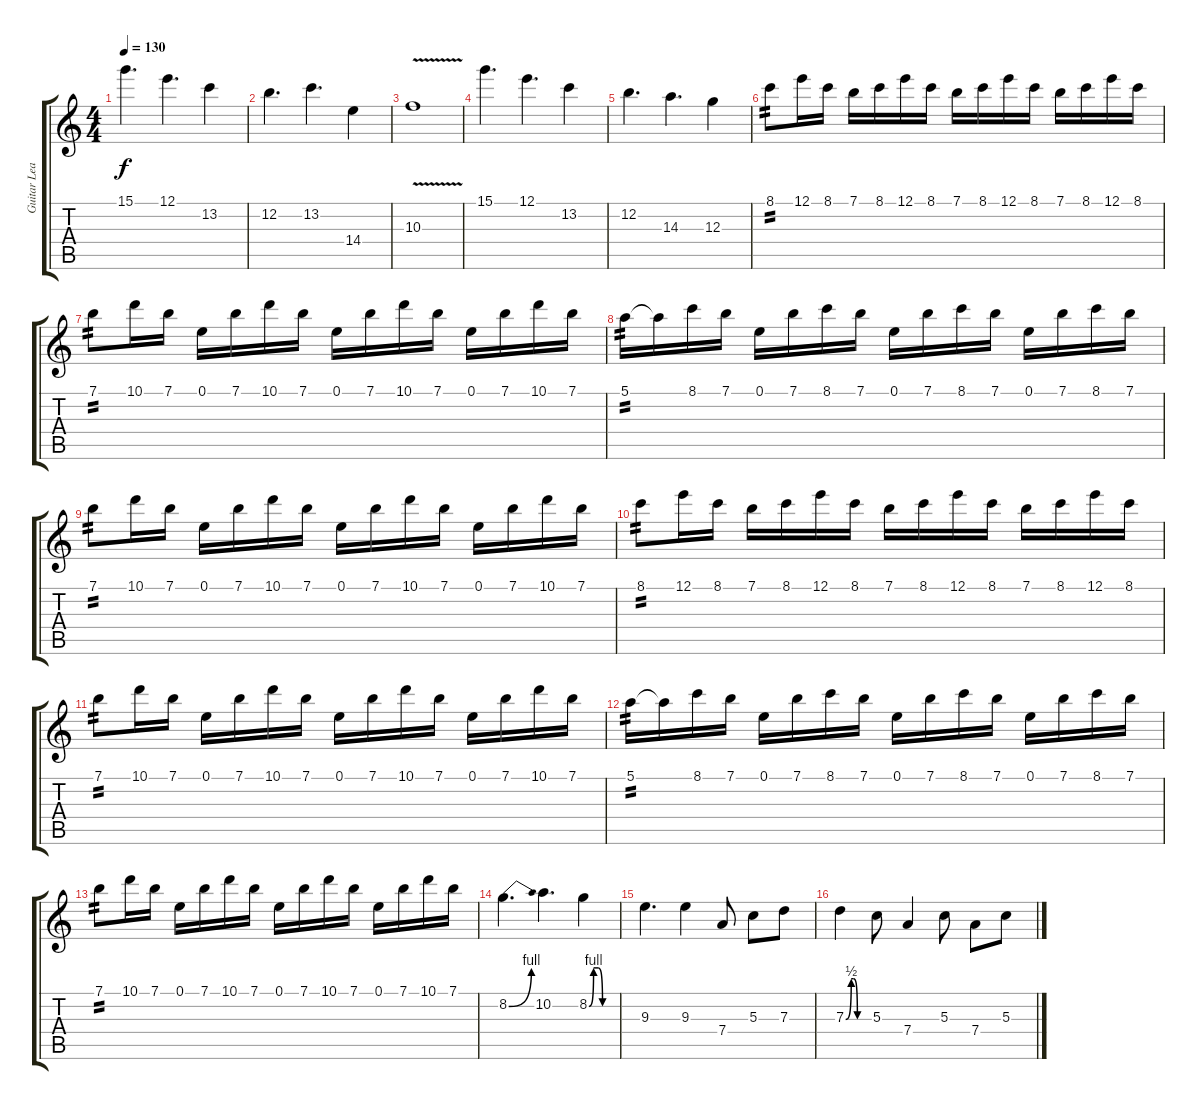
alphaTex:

\track ("Guitar Lead" "Guitar Lea") {instrument overdrivenguitar}
\staff {score tabs}
\tuning (E4 B3 G3 D3 A2 E2) {hide}
\ts (4 4)
\tempo 130
\clef g2
\ks c
15.1.4{d dy f} 12.1.4{d} 13.2.4 |
12.2.4{d} 13.2.4{d} 14.4.4 |
10.3{v}.1 |
15.1.4{d} 12.1.4{d} 13.2.4 |
12.2.4{d} 14.3.4{d} 12.3.4 |
8.1.8{tp 2} 12.1.16 8.1.16 7.1.16 8.1.16 12.1.16 8.1.16 7.1.16 8.1.16 12.1.16 8.1.16 7.1.16 8.1.16 12.1.16 8.1.16 |
7.1.8{tp 2} 10.1.16 7.1.16 0.1.16 7.1.16 10.1.16 7.1.16 0.1.16 7.1.16 10.1.16 7.1.16 0.1.16 7.1.16 10.1.16 7.1.16 |
5.1.16{tp 2} 5.1{t}.16 8.1.16 7.1.16 0.1.16 7.1.16 8.1.16 7.1.16 0.1.16 7.1.16 8.1.16 7.1.16 0.1.16 7.1.16 8.1.16 7.1.16 |
7.1.8{tp 2} 10.1.16 7.1.16 0.1.16 7.1.16 10.1.16 7.1.16 0.1.16 7.1.16 10.1.16 7.1.16 0.1.16 7.1.16 10.1.16 7.1.16 |
8.1.8{tp 2} 12.1.16 8.1.16 7.1.16 8.1.16 12.1.16 8.1.16 7.1.16 8.1.16 12.1.16 8.1.16 7.1.16 8.1.16 12.1.16 8.1.16 |
7.1.8{tp 2} 10.1.16 7.1.16 0.1.16 7.1.16 10.1.16 7.1.16 0.1.16 7.1.16 10.1.16 7.1.16 0.1.16 7.1.16 10.1.16 7.1.16 |
5.1.16{tp 2} 5.1{t}.16 8.1.16 7.1.16 0.1.16 7.1.16 8.1.16 7.1.16 0.1.16 7.1.16 8.1.16 7.1.16 0.1.16 7.1.16 8.1.16 7.1.16 |
7.1.8{tp 2} 10.1.16 7.1.16 0.1.16 7.1.16 10.1.16 7.1.16 0.1.16 7.1.16 10.1.16 7.1.16 0.1.16 7.1.16 10.1.16 7.1.16 |
8.2{be (bend 0 0 60 4)}.4{d} 10.2.4{d} 8.2{be (custom 0 0 10 4 20 4 30 0 60 0)}.4 |
9.3.4{d} 9.3.4 7.4.8 5.3.8 7.3.8 |
7.3{be (custom 0 0 14 2 20 2 30 0 60 0)}.4 5.3.8 7.4.4 5.3.8 7.4.8 5.3.8
